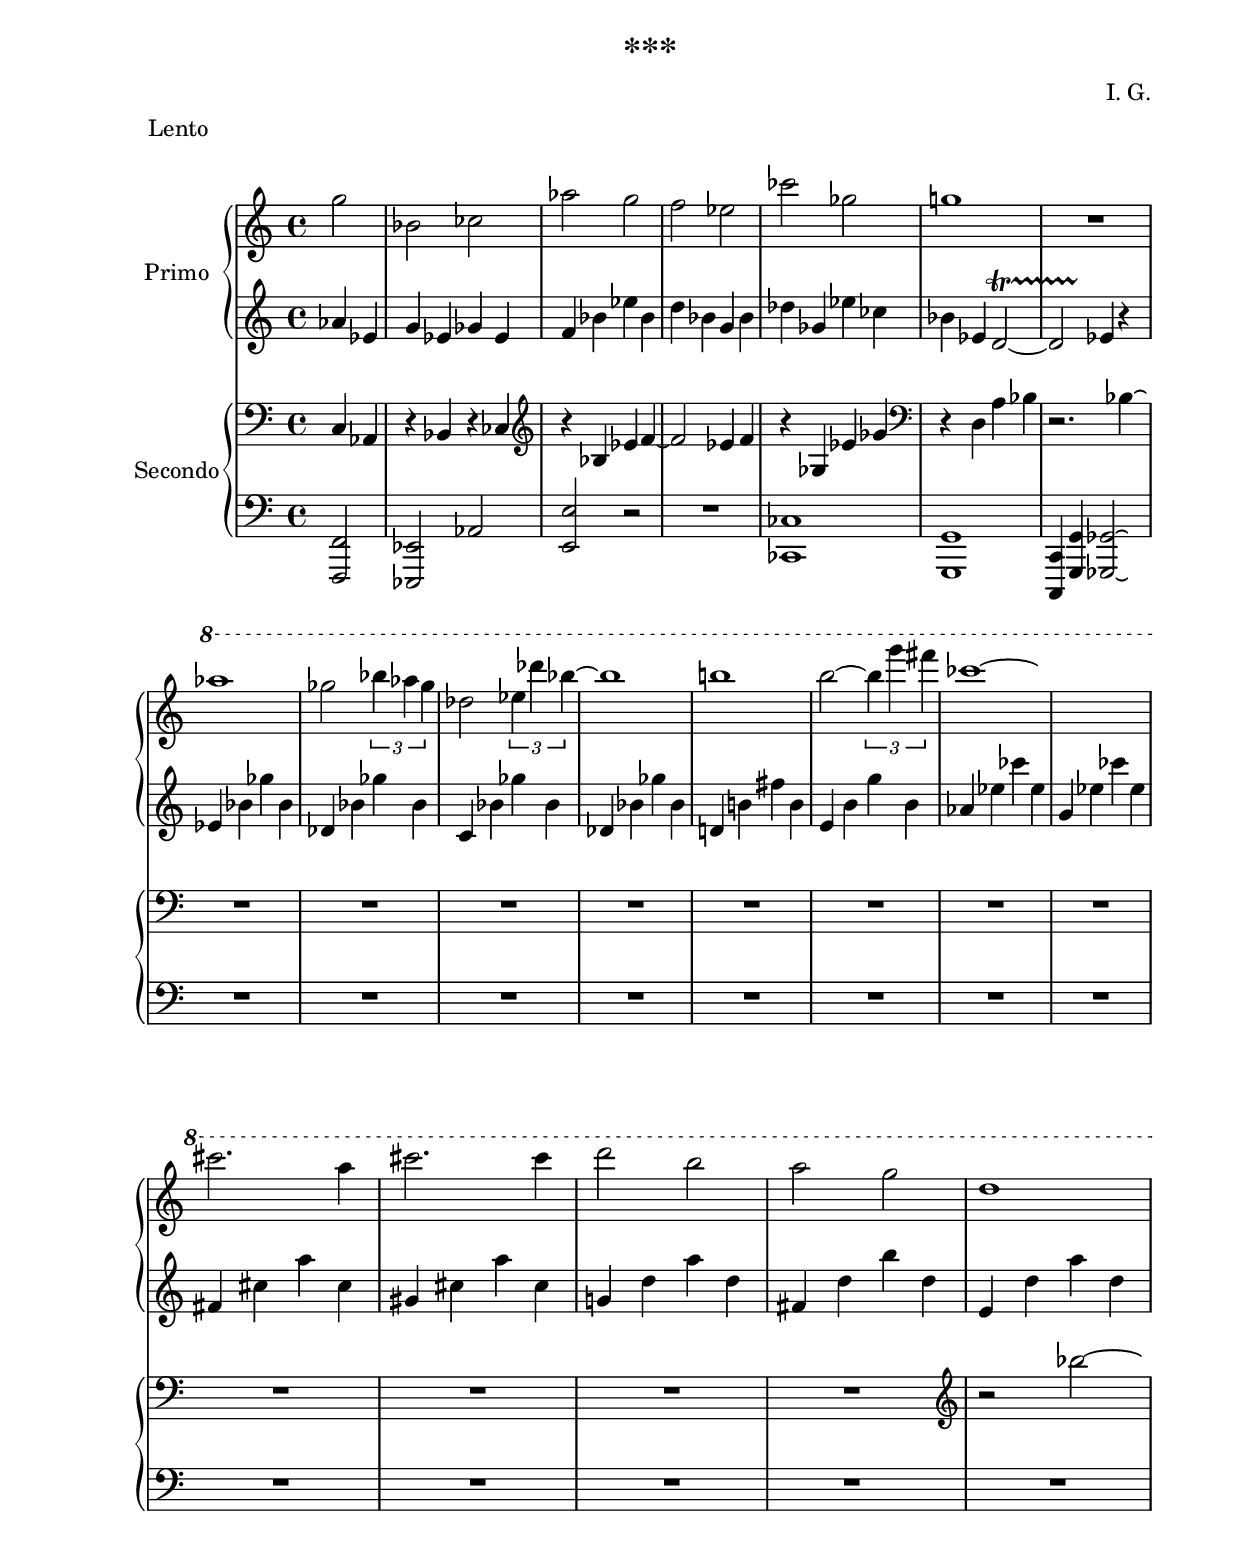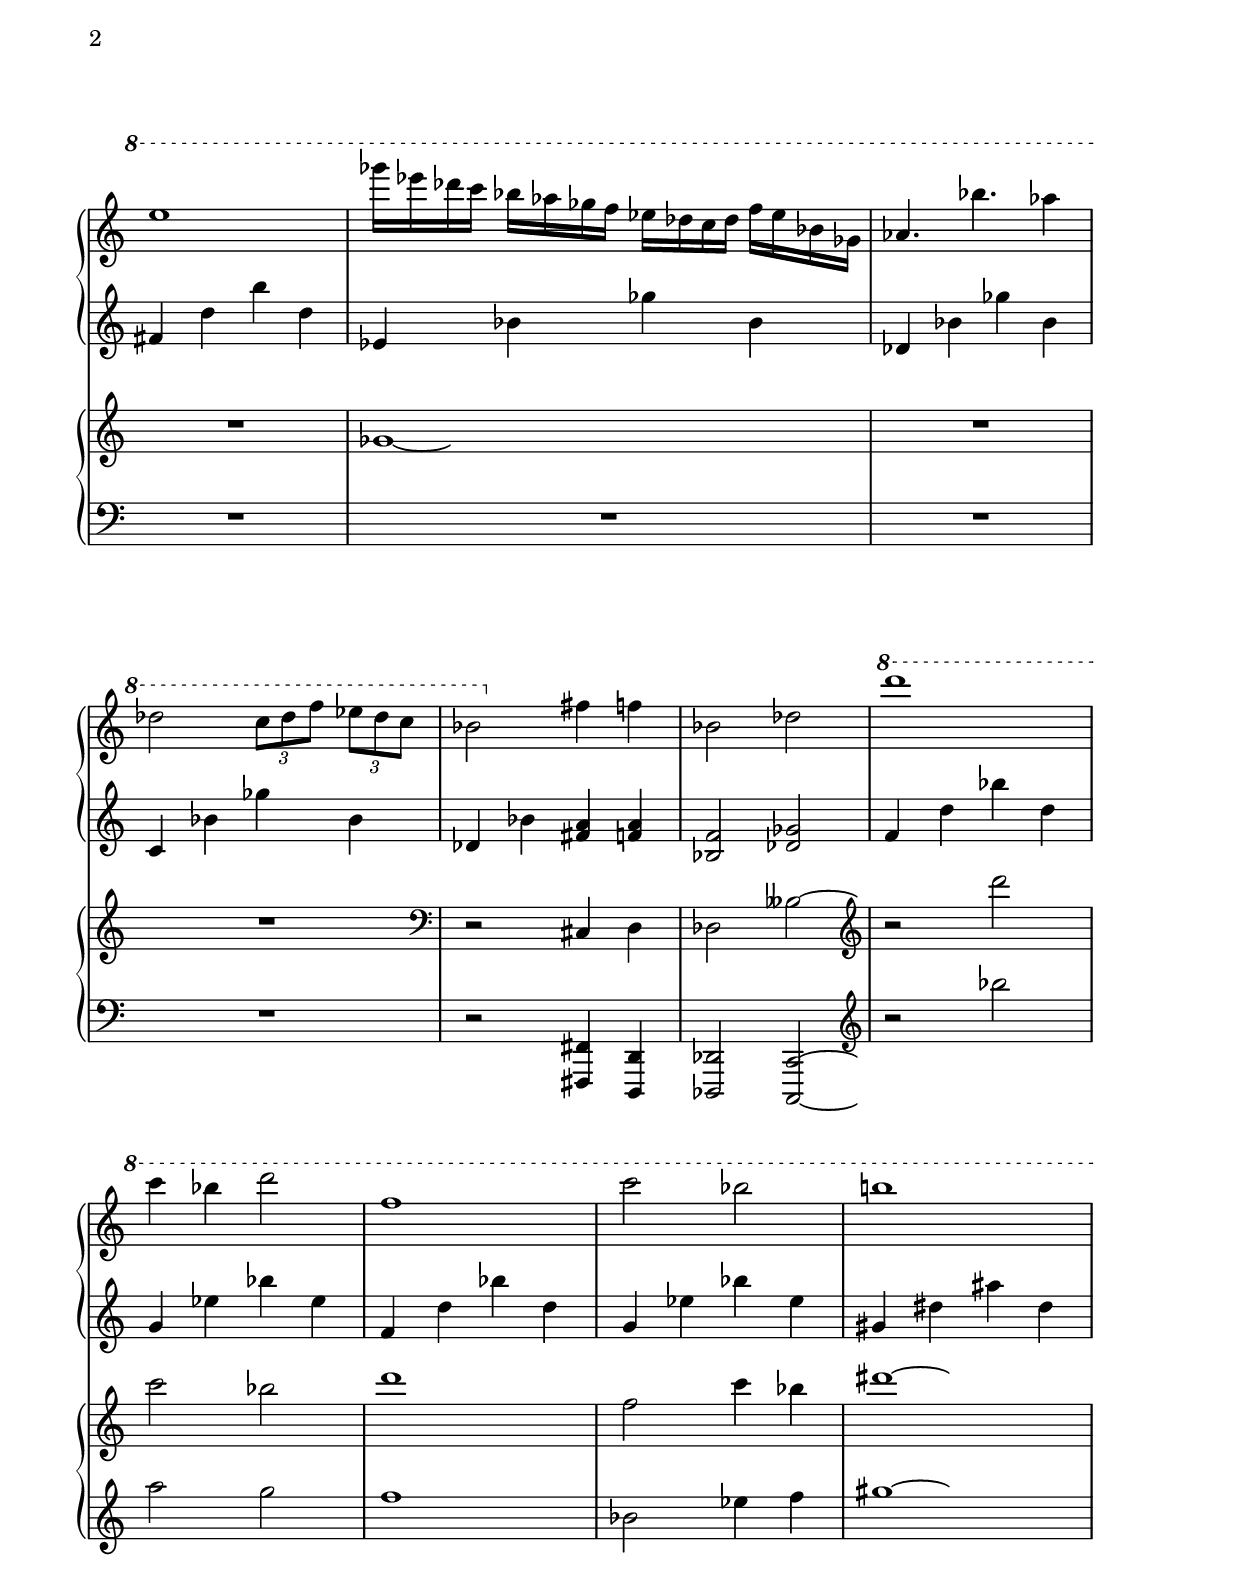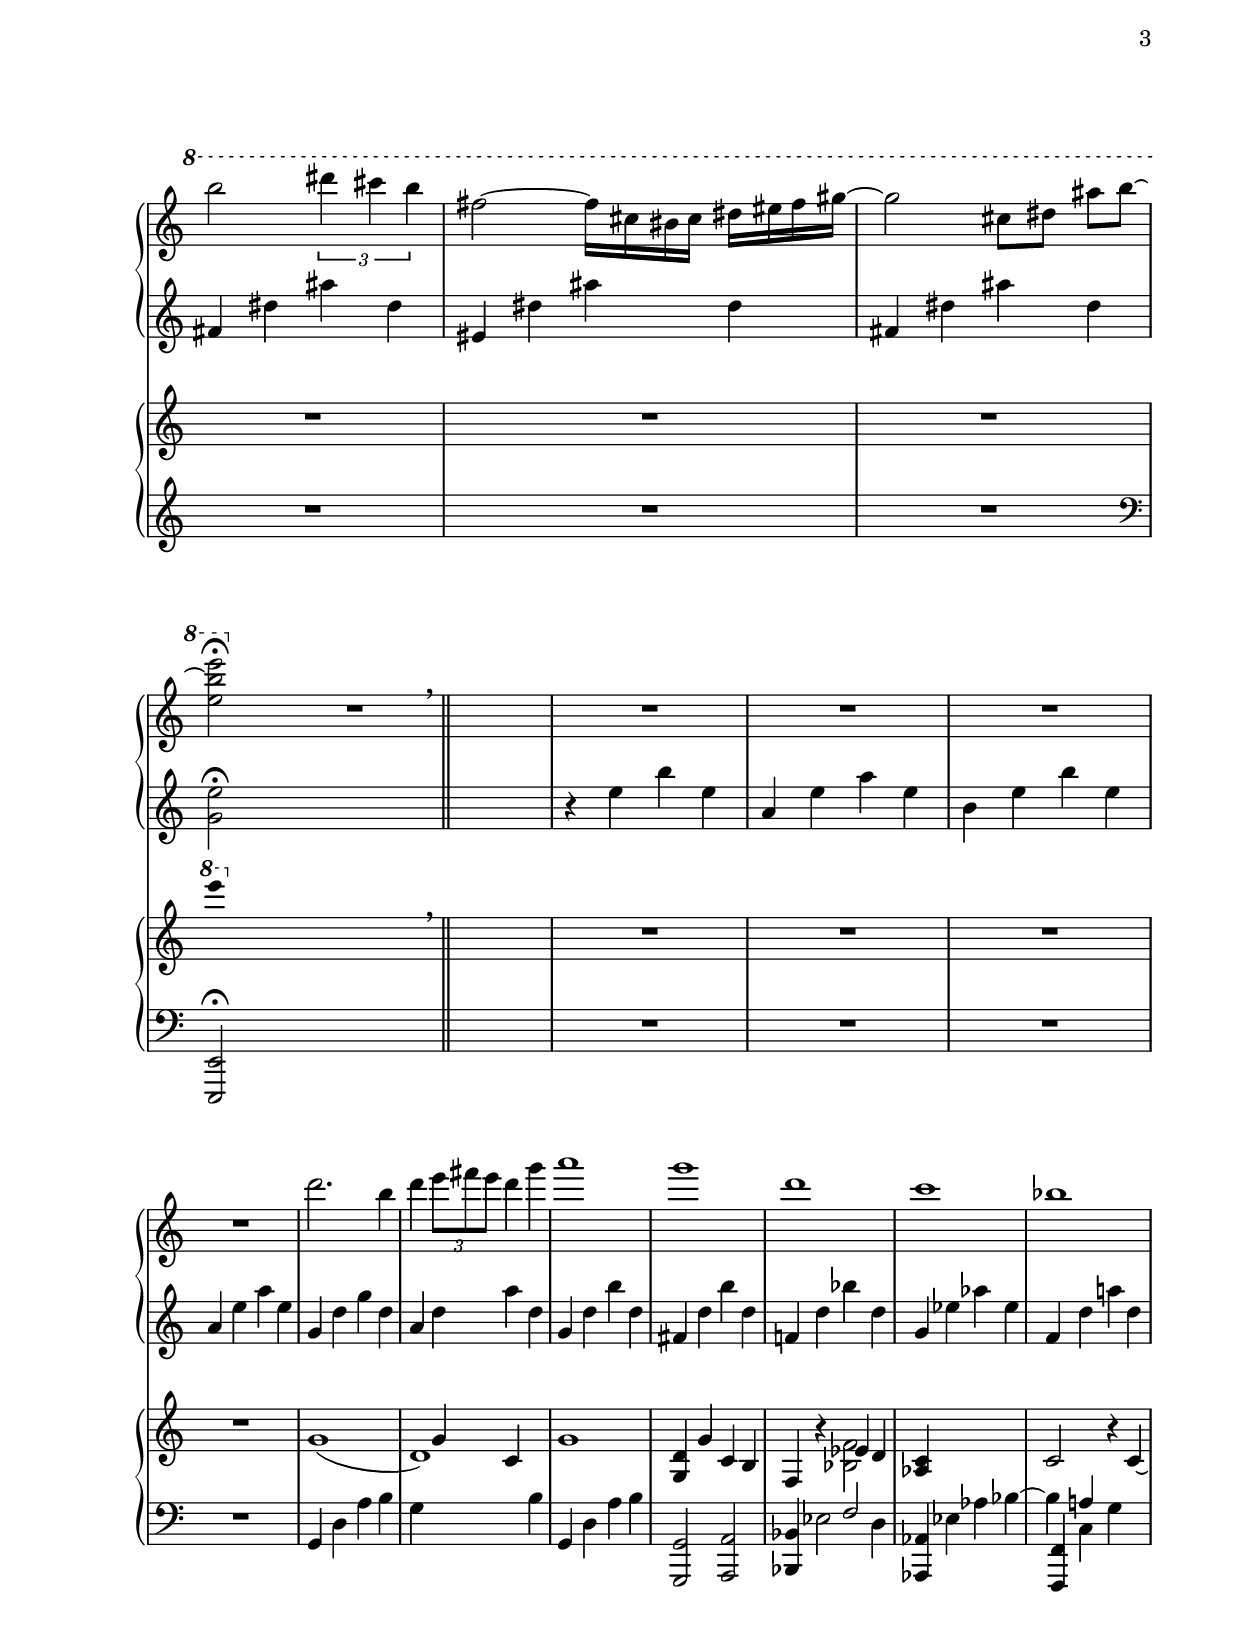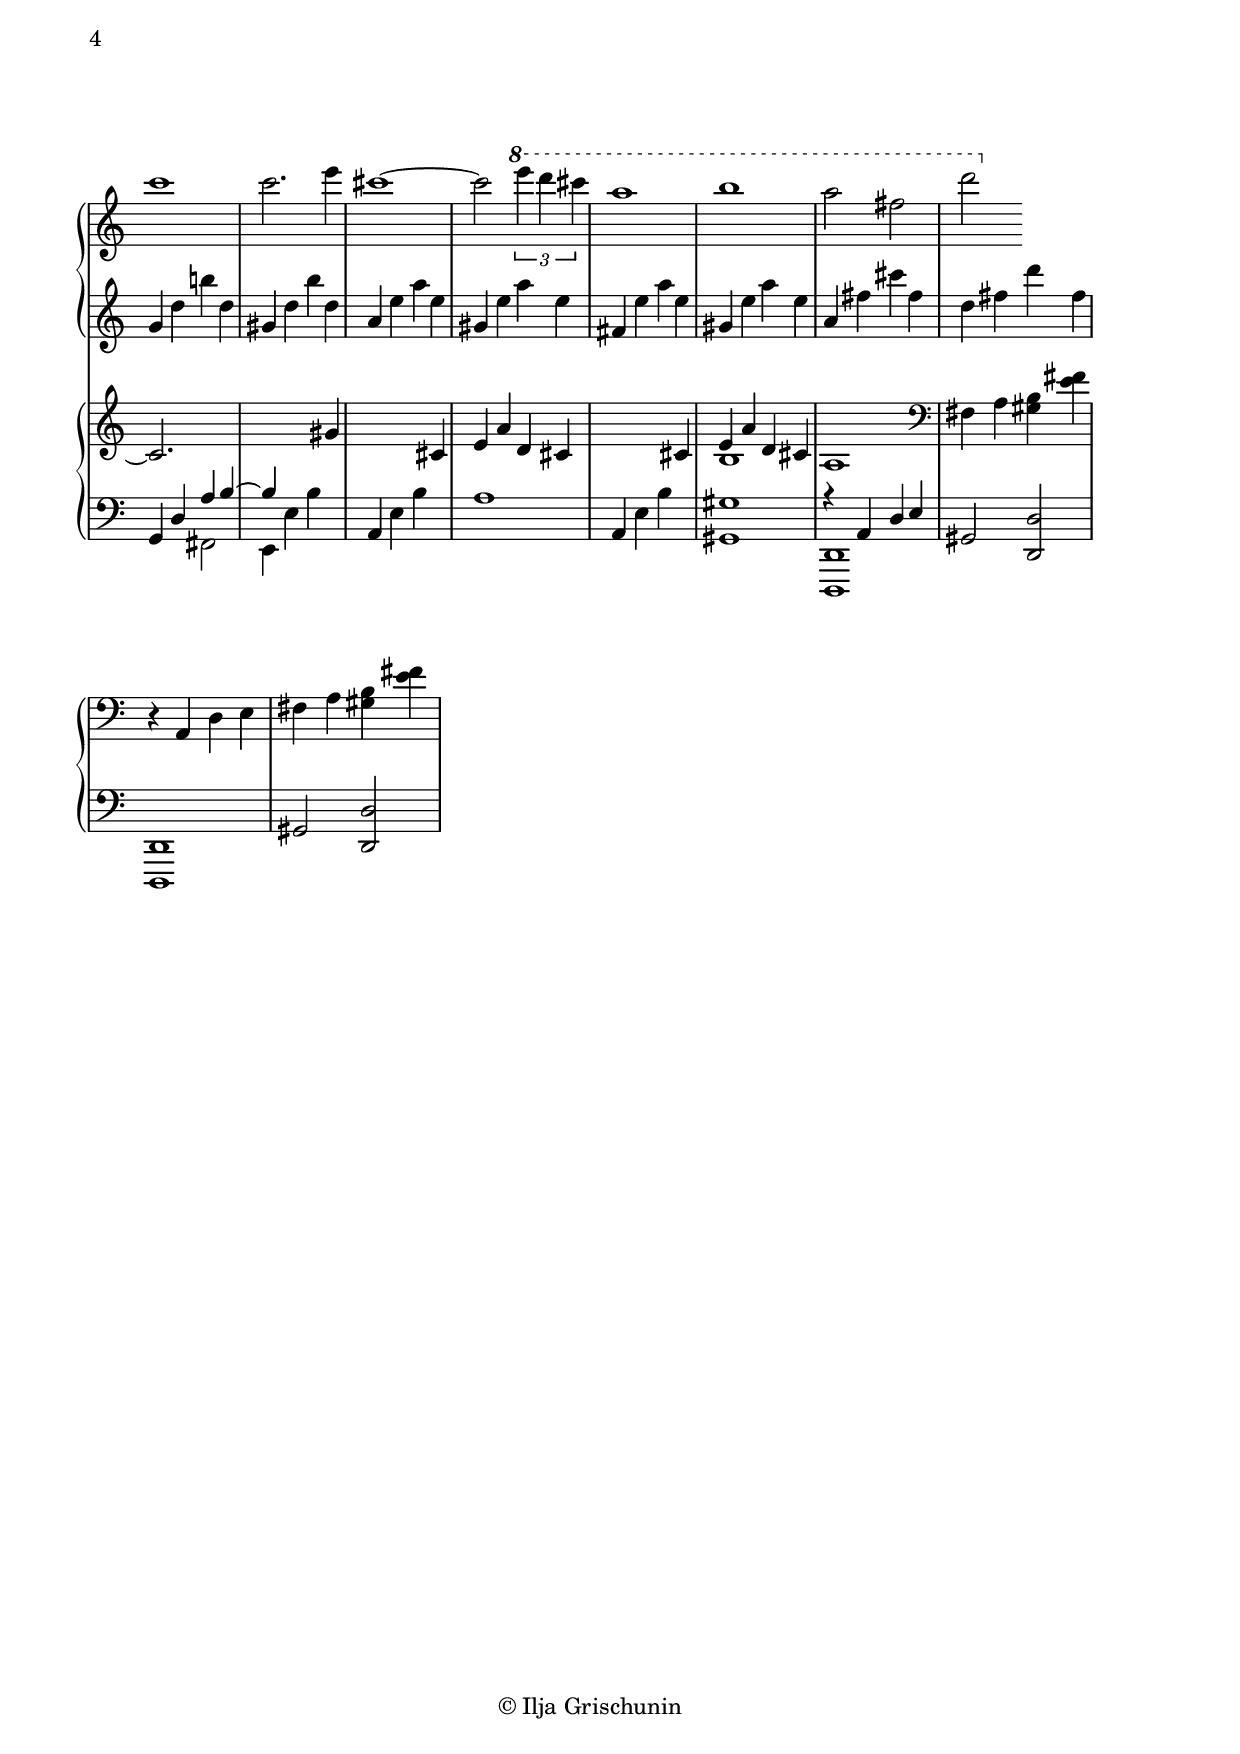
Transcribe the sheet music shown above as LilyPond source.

\version "2.19.15"
%\version "2.18.0"

\language "deutsch"

\header {
  title = "***"
  meter = "Lento"
  composer = "I. G."
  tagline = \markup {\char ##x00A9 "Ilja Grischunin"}
}

\paper {
  #(set-paper-size "a4")
  ragged-last = ##t
  top-system-spacing.basic-distance = #20
  top-markup-spacing.basic-distance = #5
  markup-system-spacing.basic-distance = #20
  system-system-spacing.basic-distance = #20
  last-bottom-spacing.basic-distance = #20
  %left-margin = 15
  %right-margin = 15
  two-sided = ##t
  inner-margin = 25
  outer-margin = 15
}

\layout {
  \context {
    \PianoStaff
    \consists #Span_stem_engraver
  }
  \context{
    \Score
    %\override StaffGrouper.staff-staff-spacing.basic-distance = #13
    \remove "Bar_number_engraver"
  }
}

%%%%%%%%% INCLUDE %%%%%%%%%
\version "2.19.15"

\language "deutsch"

%%%%%%%%% SCRIPTS %%%%%%%%%
makeOctaves =
#(define-music-function (parser location arg mus)
   (integer? ly:music?)
   #{<<  \withMusicProperty #'to-relative-callback
         #(lambda (m p)
            (let ((mu (ly:music-property m 'element)))
              (ly:music-transpose mu (ly:make-pitch (- arg) 0 0))
              (ly:make-music-relative! mu p)
              (ly:music-transpose mu (ly:make-pitch arg 0 0)))
            p)
         \transpose c' $(ly:make-pitch arg 0 0) $mus
         $mus
     >>
   #})
pocoCr = 
#(make-music 'CrescendoEvent
   'span-type 'text
   'span-text "poco cresc.")
pocoDim =
#(make-music 'CrescendoEvent
   'span-type 'text
   'span-text "poco dimin.")
top = \change Staff = "RH"
bot = \change Staff = "LH"

xLV = #(define-music-function (parser location further) (number?) #{ 
  \once \override LaissezVibrerTie.X-extent = #'(0 . 0) 
  \once \override LaissezVibrerTie.details.note-head-gap = #(/ 
                                                                  further -2) 
  \once \override LaissezVibrerTie.extra-offset = #(cons (/ 
                                                             further 2) 0) 
         #}) 

%%%%%%%%%%% RH %%%%%%%%%%%%
primoRH = \relative {
  \time 4/4
  %\key es \major
  \compressFullBarRests
  \override MultiMeasureRest.expand-limit = #2
  \partial 2
  g''2 b, ces as' g f es ces' ges g!1 R1
  \break
  \ottava #1
  \set Staff.ottavation = #"8"
  as'1 ges2 \times 2/3 {b4 as ges} des2 
  \times 2/3 {es4 des' b~}
  b1 h! h2~ \times 2/3 {h4 g' fis} \xLV #4 ces1\laissezVibrer s
  \break
  cis2. a4 cis2. cis4 d2 h a g d1 e
  ges'16 es des c b as ges f es des c des f es b ges as4. b' as4 
  \break  
  des,2 \tuplet 3/2 4 {c8 des f es des c} b2
  \ottava #0
  fis4 f b,2 des
  \ottava #1
  \set Staff.ottavation = #"8"
  d''1 c4 b d2 f,1 c'2 b h!1
  \pageBreak
  h2 \times 2/3 {dis4 cis h}
  fis2~ fis16 cis his cis dis eis fis gis~
  gis2 cis,8 dis ais'[ h]~ 
  \cadenzaOn
  <e, h' e>2\fermata
  \ottava #0
  s s s4 r1\breathe
  \cadenzaOff
  \bar "||"
  %%%%%%%%%%%%%%%%%%%%%%%%%
  s1 R1*3
  \break
  R1 d2. h4 d \times 2/3 {e8 fis e} d4 g a1 g d c b
  \break
  c c2. e4 cis1~ cis2 
  \ottava #1
  \set Staff.ottavation = #"8"
  \times 2/3 {e'4 d cis} a1 h a2 fis d'
}
%%%%%%%% DYNAMIC %%%%%%%%%%
dynamic = {
  \override Hairpin.to-barline = ##f
}
%%%%%%%%%%% LH %%%%%%%%%%%%
primoLH = \relative {
  \time 4/4
  %\key es \major
  \partial 2
  as'4 es g es ges es f b es b d b g b des ges, es' ces
  b es, d2~\startTrillSpan d es4\stopTrillSpan r
  es b' ges' b, des, b' ges' b, c, b' ges' b, des, b' ges' b,
  d,! h'! fis' h, e, h' g' h, as es' ces' es, g, es' ces' es,
  fis, cis' a' cis, gis cis a' cis, g! d' a' d, fis, d' h' d,
  e, d' a' d, fis, d' h' d, es, b' ges' b, des, b' ges' b,
  c, b' ges' b, des, b' <fis a><f a><b, f'>2<des ges>
  f4 d' b' d, g, es' b' es, f, d' b' d, g, es' b' es,
  gis, dis' ais' dis, fis, dis' ais' dis, eis, dis' ais' dis,
  fis, dis' ais' dis,
  \cadenzaOn
  <g, e'>2\fermata
  s s s4 s1
  \cadenzaOff
  \bar "||"
  %\pageBreak
  s1 r4 e' h' e, a, e' a e h e h' e, a, e' a e g, d' g d a d a' d,
  g, d' h' d, fis, d' h' d, f,! d' b' d, g, es' as es f, d' a'! d,
  g, d' h'! d, gis, d' h' d, a e' a e gis, e' a e fis, e' a e
  gis, e' a e a, fis' cis' fis, d fis d' fis,
}

\version "2.19.15"

\language "deutsch"

%%%%%%%%% SCRIPTS %%%%%%%%%
makeOctaves =
#(define-music-function (parser location arg mus)
   (integer? ly:music?)
   #{<<  \withMusicProperty #'to-relative-callback
         #(lambda (m p)
            (let ((mu (ly:music-property m 'element)))
              (ly:music-transpose mu (ly:make-pitch (- arg) 0 0))
              (ly:make-music-relative! mu p)
              (ly:music-transpose mu (ly:make-pitch arg 0 0)))
            p)
         \transpose c' $(ly:make-pitch arg 0 0) $mus
         $mus
     >>
   #})

pocoCr = 
#(make-music 'CrescendoEvent
   'span-type 'text
   'span-text "poco cresc.")
pocoDim =
#(make-music 'CrescendoEvent
   'span-type 'text
   'span-text "poco dimin.")

top = \change Staff = "RH"
bot = \change Staff = "LH"

ignore = \override NoteColumn #'ignore-collision = ##t

xLV = #(define-music-function (parser location further) (number?) #{ 
  \once \override LaissezVibrerTie  #'X-extent = #'(0 . 0) 
  \once \override LaissezVibrerTie  #'details #'note-head-gap = #(/ 
                                                                  further -2) 
  \once \override LaissezVibrerTie  #'extra-offset = #(cons (/ 
                                                             further 2) 0) 
         #}) 

%%%%%%%%%%% RH %%%%%%%%%%%%
secondoRH = \relative {
  \clef bass
  \time 4/4
  %\key es \major
  %\compressFullBarRests
  %\override MultiMeasureRest #'expand-limit = #2
  \partial 2
  c4 as r b r ces
  \clef treble
  r b' es f~ f2 es4 f r ges, es' ges
  \clef bass
  r d, a' b r2. b4\laissezVibrer 
  \break
  R1*8
  \break
  R1*4
  \clef treble
  r2 \xLV #4 b''\laissezVibrer R1 \xLV #4 ges,\laissezVibrer R1
  \break  
  R
  \clef bass
  r2 cis,,4 d des2 \xLV #4 heses'\laissezVibrer
  \clef treble
  r2 d''2 c b d1 f,2 c'4 b \xLV #4 dis1\laissezVibrer
  \pageBreak
  R1*3
  \cadenzaOn
  \ottava #1
  \set Staff.ottavation = #"8"
  \hide Stem
  \tweak #'duration-log #4 e'2 
  \undo \hide Stem
  \ottava #0
  s s s4 s1\breathe
  \cadenzaOff
  \bar "||"
  %%%%%%%%%%%%%%%%%%%%%%%%%
  s1 R1*3
  \break
  R1 g,,,1( d) g <g, d'>4 g' c, h f r
  <<
    {
      es' d
    }
    \\
    {
      <b f'>2
    }
  >>
  <as c>4 s2. c2 r4 c~ 
  \break
  c2. s4 s2. gis'4 
  s2. cis,4 e a d, cis
  s2. cis4
  <<
    {
      e a d, cis
    }
    \\
    {
      h1
    }
  >>
  a
  \clef bass
  fis4 a <gis h><e' fis>
  \break
  r a,, d e fis a <gis h><e' fis>
}
%%%%%%%% DYNAMIC %%%%%%%%%%
dynamic = {
  \override Hairpin.to-barline = ##f
}
%%%%%%%%%%% LH %%%%%%%%%%%%
secondoLH = \relative {
  \clef bass
  \time 4/4
  %\key es \major
  %\compressFullBarRests
  %\override MultiMeasureRest #'expand-limit = #2
  \partial 2
  \ignore
  \makeOctaves #-1 { f,2 es } as
  \makeOctaves #1 {e r R1 ces g c,4 g' ges2\laissezVibrer} 
  R1*17 r2
  \makeOctaves #1 {fis4 d des2 \xLV #4 c\laissezVibrer}
  \clef treble
  r2 b''''' a g f1 b,2 es4 f \xLV #4 gis1\laissezVibrer R1*3
  \clef bass
  \cadenzaOn
  \makeOctaves #-1 {e,,,2\fermata}
  s s s4 s1
  \cadenzaOff
  \bar "||"
  %%%%%%%%%%%%%%%%%%%%%%%%%
  s1 R1*4 g4 d' a' h g \top g' c, \bot h g, d' a' h
  \makeOctaves #-1 {g,2 a b4}
  <<
    {
      s4 f'2
    }
    \\
    {
      es d4
    }
  >>
  \makeOctaves #-1 {as} es' as
  <<
    {
      \stemDown
      b~ b
      \stemUp
      a!
    }
    \\
    {
      \stemUp
      s \makeOctaves #-1 {f,}
      \stemDown
      c'
    }
  >>
  g' s 
  <<
    {
      g, d' a' h~ h
    }
    \\
    {
      s2 fis, e4
    }
  >>
  e' h' s a, e' h' s a1 a,4 e' h' s \makeOctaves #-1 {gis1}
  <<
    {
      r4 a, d e
    }
    \\
    {
      \makeOctaves #-1 {d,1}
    }
  >>
  gis2 \makeOctaves #1 {d d,1} gis'2 \makeOctaves #1 {d}
}


%%%%%%%%%%%%%%%%%%%%%%
\score {
  <<
    \new PianoStaff \with {
      instrumentName = #"Primo"
    }
    <<
      \new Staff = "RH" \primoRH
      \new Dynamics = "DYN" \dynamic
      \new Staff = "LH" \primoLH
    >>
    \new PianoStaff \with {
      instrumentName = #"Secondo"
    }
    <<
      \new Staff = "RH" \secondoRH
      \new Dynamics = "DYN" \dynamic
      \new Staff = "LH" \secondoLH
    >>
  >>
}